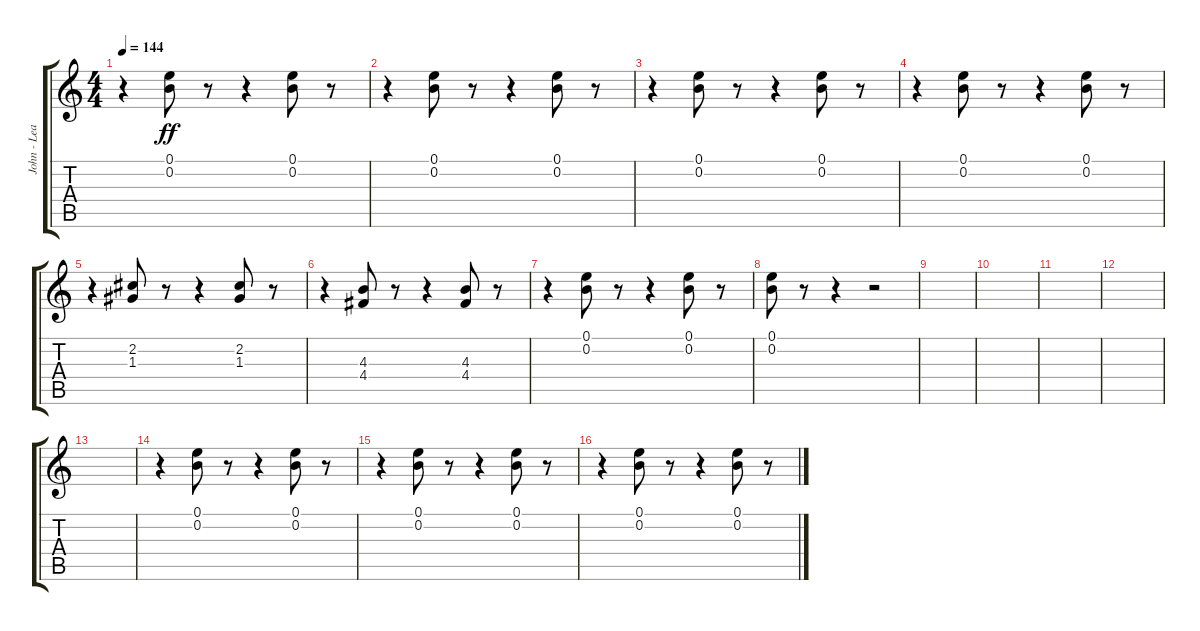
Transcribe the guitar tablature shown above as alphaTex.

\track ("John - Lead" "John - Lea") {instrument overdrivenguitar}
\staff {score tabs}
\tuning (E4 B3 G3 D3 A2 E2) {hide}
\ts (4 4)
\tempo 144
\clef g2
\ks c
r.4{dy ff} (0.1 0.2).8 r.8 r.4 (0.1 0.2).8 r.8 |
r.4 (0.1 0.2).8 r.8 r.4 (0.1 0.2).8 r.8 |
r.4 (0.1 0.2).8 r.8 r.4 (0.1 0.2).8 r.8 |
r.4 (0.1 0.2).8 r.8 r.4 (0.1 0.2).8 r.8 |
r.4 (2.2 1.3).8 r.8 r.4 (2.2 1.3).8 r.8 |
r.4 (4.3 4.4).8 r.8 r.4 (4.3 4.4).8 r.8 |
r.4 (0.1 0.2).8 r.8 r.4 (0.1 0.2).8 r.8 |
(0.1 0.2).8 r.8 r.4 r.2 |
|
|
|
|
|
r.4 (0.1 0.2).8 r.8 r.4 (0.1 0.2).8 r.8 |
r.4 (0.1 0.2).8 r.8 r.4 (0.1 0.2).8 r.8 |
r.4 (0.1 0.2).8 r.8 r.4 (0.1 0.2).8 r.8
